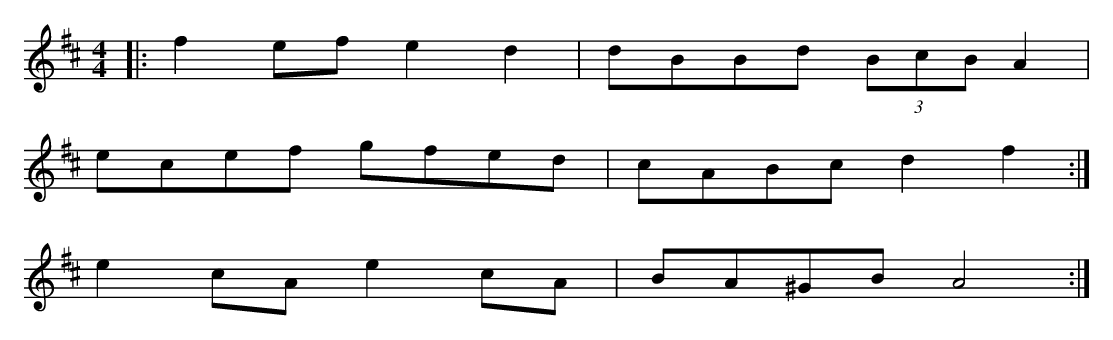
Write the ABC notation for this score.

X:1
M:4/4
K:D
|:f2 ef e2d2|dBBd (3BcB A2|
ecef gfed|cABc d2f2:|
e2 cA e2 cA|BA^GB A4:|
